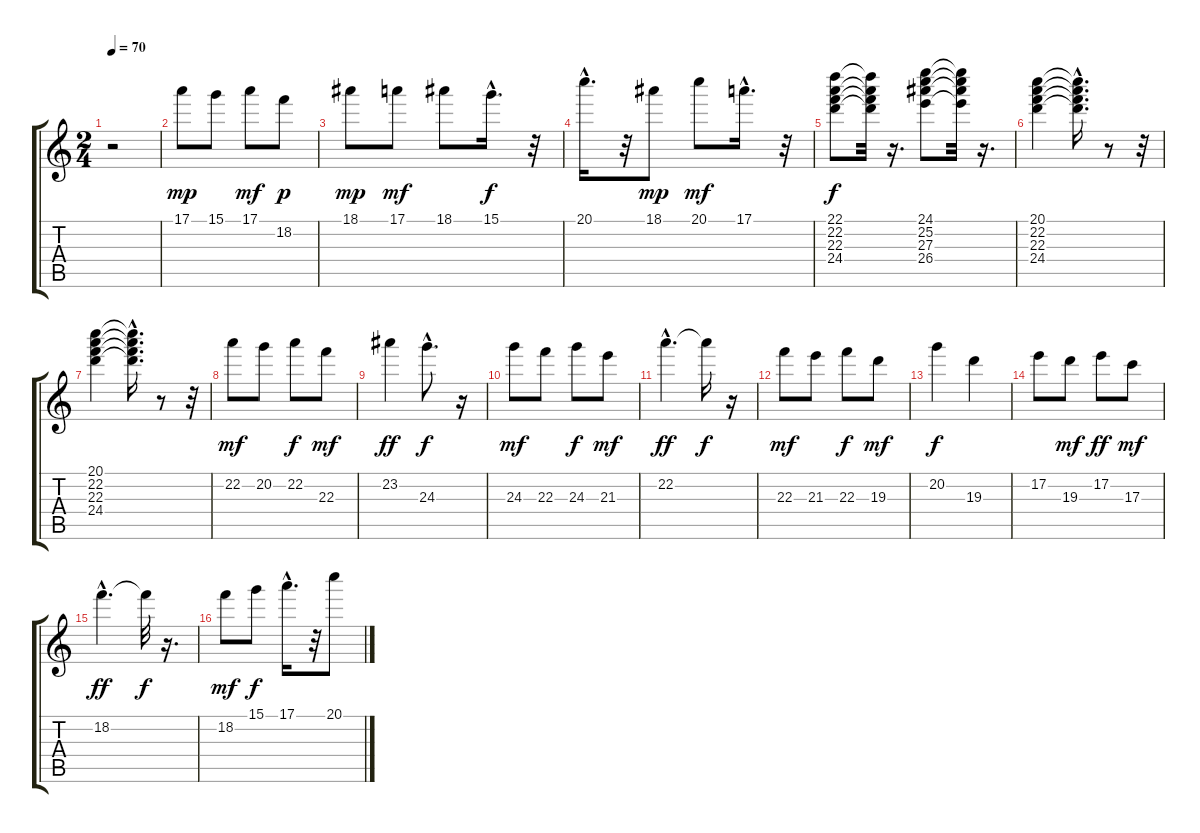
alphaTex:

\track "" {instrument electricguitarclean}
\staff {score tabs}
\tuning (E4 B3 G3 D3 A2 E2) {hide}
\ts (2 4)
\tempo 70
\clef g2
\ks c
r.2{dy mp instrument electricguitarclean} |
17.1.8 15.1.8 17.1.8{dy mf} 18.2.8{dy p} |
18.1.8{dy mp} 17.1.8{dy mf} 18.1.8 15.1{hac}.16{d dy f} r.32 |
20.1{hac}.16{d} r.32 18.1.8{dy mp} 20.1.8{dy mf} 17.1{hac}.16{d} r.32 |
(22.1 22.2 22.3 24.4).8{dy f} (22.1{t} 22.2{t} 22.3{t} 24.4{t}).32 r.16{d} (24.1 25.2 27.3 26.4).8 (24.1{t} 25.2{t} 27.3{t} 26.4{t}).32 r.16{d} |
(20.1 22.2 22.3 24.4).4 (20.1{hac t} 22.2{hac t} 22.3{hac t} 24.4{hac t}).16{d} r.8 r.32 |
(20.1 22.2 22.3 24.4).4 (20.1{hac t} 22.2{hac t} 22.3{hac t} 24.4{hac t}).16{d} r.8 r.32 |
22.2.8{dy mf} 20.2.8 22.2.8{dy f} 22.3.8{dy mf} |
23.2.4{dy ff} 24.3{hac}.8{d dy f} r.16 |
24.3.8{dy mf} 22.3.8 24.3.8{dy f} 21.3.8{dy mf} |
22.2{hac}.4{d dy ff} 22.2{t}.16{dy f} r.16 |
22.3.8{dy mf} 21.3.8 22.3.8{dy f} 19.3.8{dy mf} |
20.2.4{dy f} 19.3.4 |
17.2.8 19.3.8{dy mf} 17.2.8{dy ff} 17.3.8{dy mf} |
18.2{hac}.4{d dy ff} 18.2{t}.32{dy f} r.16{d} |
18.2.8{dy mf} 15.1.8{dy f} 17.1{hac}.16{d} r.32 20.1.8
